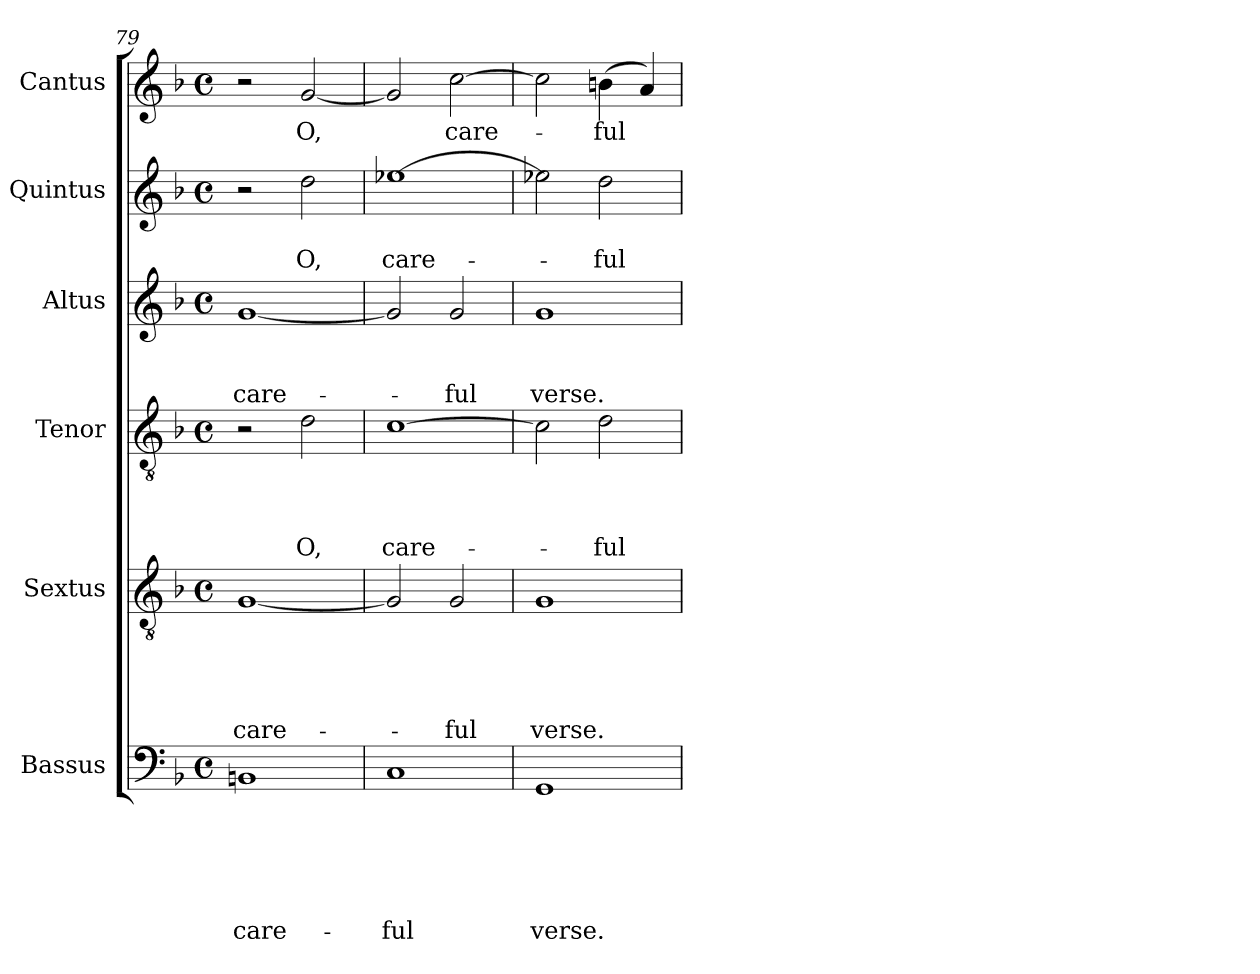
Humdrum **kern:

**kern	**text	**text	**text	**text	**text	**text	**kern	**text	**text	**text	**text	**text	**kern	**text	**text	**text	**text	**kern	**text	**text	**text	**kern	**text	**text	**kern	**text
*part6	*part6	*part6	*part6	*part6	*part6	*part6	*part5	*part5	*part5	*part5	*part5	*part5	*part4	*part4	*part4	*part4	*part4	*part3	*part3	*part3	*part3	*part2	*part2	*part2	*part1	*part1
*staff6	*staff6	*staff6	*staff6	*staff6	*staff6	*staff6	*staff5	*staff5	*staff5	*staff5	*staff5	*staff5	*staff4	*staff4	*staff4	*staff4	*staff4	*staff3	*staff3	*staff3	*staff3	*staff2	*staff2	*staff2	*staff1	*staff1
*I"Bassus	*	*	*	*	*	*	*I"Sextus	*	*	*	*	*	*I"Tenor	*	*	*	*	*I"Altus	*	*	*	*I"Quintus	*	*	*I"Cantus	*
*clefF4	*	*	*	*	*	*	*clefGv2	*	*	*	*	*	*clefGv2	*	*	*	*	*clefG2	*	*	*	*clefG2	*	*	*clefG2	*
*k[b-]	*	*	*	*	*	*	*k[b-]	*	*	*	*	*	*k[b-]	*	*	*	*	*k[b-]	*	*	*	*k[b-]	*	*	*k[b-]	*
*F:	*	*	*	*	*	*	*F:	*	*	*	*	*	*F:	*	*	*	*	*F:	*	*	*	*F:	*	*	*F:	*
*M4/4	*	*	*	*	*	*	*M4/4	*	*	*	*	*	*M4/4	*	*	*	*	*M4/4	*	*	*	*M4/4	*	*	*M4/4	*
*met(c)	*	*	*	*	*	*	*met(c)	*	*	*	*	*	*met(c)	*	*	*	*	*met(c)	*	*	*	*met(c)	*	*	*met(c)	*
=79	=79	=79	=79	=79	=79	=79	=79	=79	=79	=79	=79	=79	=79	=79	=79	=79	=79	=79	=79	=79	=79	=79	=79	=79	=79	=79
!	!	!	!	!	!	!LO:LY:b	!	!	!	!	!	!LO:LY:b	!	!	!	!	!	!	!	!	!LO:LY:b	!	!	!	!	!
1BBn	.	.	.	.	.	care-	[<1G	.	.	.	.	care-	2r	.	.	.	.	[<1g	.	.	care-	2r	.	.	2r	.
!	!	!	!	!	!	!	!	!	!	!	!	!	!	!	!	!	!LO:LY:b	!	!	!	!	!	!	!LO:LY:b	!	!LO:LY:b
.	.	.	.	.	.	.	.	.	.	.	.	.	2d\	.	.	.	O,	.	.	.	.	2dd\	.	O,	[<2g/	O,
=80	=80	=80	=80	=80	=80	=80	=80	=80	=80	=80	=80	=80	=80	=80	=80	=80	=80	=80	=80	=80	=80	=80	=80	=80	=80	=80
!	!	!	!	!	!	!LO:LY:b	!	!	!	!	!	!	!	!	!	!	!LO:LY:b	!	!	!	!	!	!	!LO:LY:b	!	!
1C	.	.	.	.	.	-ful	2G/]	.	.	.	.	.	[>1c	.	.	.	care-	2g/]	.	.	.	[>1ee-X	.	care-	2g/]	.
!	!	!	!	!	!	!	!	!	!	!	!	!LO:LY:b	!	!	!	!	!	!	!	!	!LO:LY:b	!	!	!	!	!LO:LY:b
.	.	.	.	.	.	.	2G/	.	.	.	.	-ful	.	.	.	.	.	2g/	.	.	-ful	.	.	.	[>2cc\	care-
=81	=81	=81	=81	=81	=81	=81	=81	=81	=81	=81	=81	=81	=81	=81	=81	=81	=81	=81	=81	=81	=81	=81	=81	=81	=81	=81
!	!	!	!	!	!	!LO:LY:b	!	!	!	!	!	!LO:LY:b	!	!	!	!	!	!	!	!	!LO:LY:b	!	!	!	!	!
1GG	.	.	.	.	.	verse.	1G	.	.	.	.	verse.	2c\]	.	.	.	.	1g	.	.	verse.	2ee-X\]	.	.	2cc\]	.
!	!	!	!	!	!	!	!	!	!	!	!	!	!	!	!	!	!LO:LY:b	!	!	!	!	!	!	!LO:LY:b	!	!LO:LY:b
.	.	.	.	.	.	.	.	.	.	.	.	.	2d\	.	.	.	-ful	.	.	.	.	2dd\	.	-ful	(>4bn\	-ful
.	.	.	.	.	.	.	.	.	.	.	.	.	.	.	.	.	.	.	.	.	.	.	.	.	4a/)	.
=	=	=	=	=	=	=	=	=	=	=	=	=	=	=	=	=	=	=	=	=	=	=	=	=	=	=
*-	*-	*-	*-	*-	*-	*-	*-	*-	*-	*-	*-	*-	*-	*-	*-	*-	*-	*-	*-	*-	*-	*-	*-	*-	*-	*-
